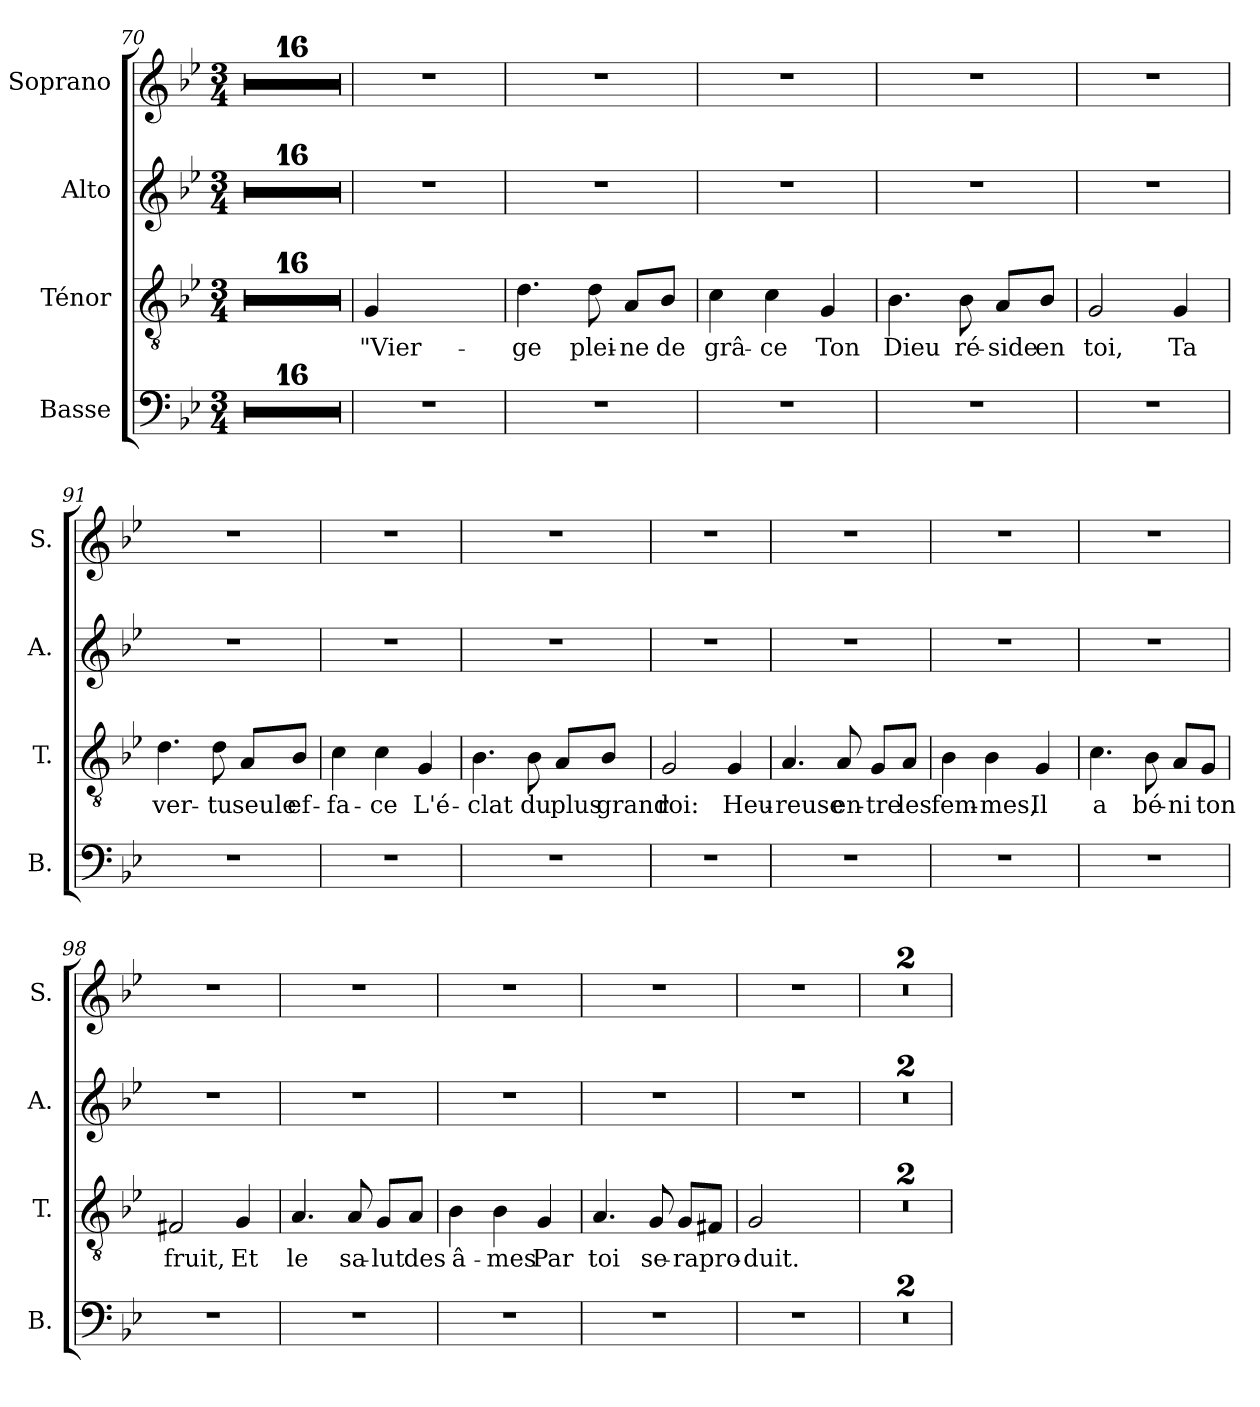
**kern	**kern	**text	**kern	**kern
*part4	*part3	*part3	*part2	*part1
*staff4	*staff3	*staff3	*staff2	*staff1
*I"Basse	*I"Ténor	*	*I"Alto	*I"Soprano
*I'B.	*I'T.	*	*I'A.	*I'S.
*clefF4	*clefGv2	*	*clefG2	*clefG2
*k[b-e-]	*k[b-e-]	*	*k[b-e-]	*k[b-e-]
*M3/4	*M3/4	*	*M3/4	*M3/4
=70	=70	=70	=70	=70
2.r	2.r	.	2.r	2.r
=71	=71	=71	=71	=71
2.r	2.r	.	2.r	2.r
=72	=72	=72	=72	=72
2.r	2.r	.	2.r	2.r
=73	=73	=73	=73	=73
2.r	2.r	.	2.r	2.r
=74	=74	=74	=74	=74
2.r	2.r	.	2.r	2.r
=75	=75	=75	=75	=75
2.r	2.r	.	2.r	2.r
=76	=76	=76	=76	=76
2.r	2.r	.	2.r	2.r
=77	=77	=77	=77	=77
2.r	2.r	.	2.r	2.r
=78	=78	=78	=78	=78
2.r	2.r	.	2.r	2.r
=79	=79	=79	=79	=79
2.r	2.r	.	2.r	2.r
=80	=80	=80	=80	=80
2.r	2.r	.	2.r	2.r
=81	=81	=81	=81	=81
2.r	2.r	.	2.r	2.r
=82	=82	=82	=82	=82
2.r	2.r	.	2.r	2.r
=83	=83	=83	=83	=83
2.r	2.r	.	2.r	2.r
=84	=84	=84	=84	=84
2.r	2.r	.	2.r	2.r
=85	=85	=85	=85	=85
2.r	2.r	.	2.r	2.r
=86	=86	=86	=86	=86
!	!	!LO:LY:b	!	!
2.r	4G/	"Vier-	2.r	2.r
.	2ryy	.	.	.
=87	=87	=87	=87	=87
!	!	!LO:LY:b	!	!
2.r	4.d\	-ge	2.r	2.r
!	!	!LO:LY:b	!	!
.	8d\	plei-	.	.
!	!	!LO:LY:b	!	!
.	8A/L	-ne	.	.
!	!	!LO:LY:b	!	!
.	8B-/J	de	.	.
=88	=88	=88	=88	=88
!	!	!LO:LY:b	!	!
2.r	4c\	grâ-	2.r	2.r
!	!	!LO:LY:b	!	!
.	4c\	-ce	.	.
!	!	!LO:LY:b	!	!
.	4G/	Ton	.	.
=89	=89	=89	=89	=89
!	!	!LO:LY:b	!	!
2.r	4.B-\	Dieu	2.r	2.r
!	!	!LO:LY:b	!	!
.	8B-\	ré-	.	.
!	!	!LO:LY:b	!	!
.	8A/L	-side	.	.
!	!	!LO:LY:b	!	!
.	8B-/J	en	.	.
=90	=90	=90	=90	=90
!	!	!LO:LY:b	!	!
2.r	2G/	toi,	2.r	2.r
!	!	!LO:LY:b	!	!
.	4G/	Ta	.	.
=91	=91	=91	=91	=91
!	!	!LO:LY:b	!	!
2.r	4.d\	ver-	2.r	2.r
!	!	!LO:LY:b	!	!
.	8d\	-tu	.	.
!	!	!LO:LY:b	!	!
.	8A/L	seule	.	.
!	!	!LO:LY:b	!	!
.	8B-/J	ef-	.	.
=92	=92	=92	=92	=92
!	!	!LO:LY:b	!	!
2.r	4c\	-fa-	2.r	2.r
!	!	!LO:LY:b	!	!
.	4c\	-ce	.	.
!	!	!LO:LY:b	!	!
.	4G/	L'é-	.	.
=93	=93	=93	=93	=93
!	!	!LO:LY:b	!	!
2.r	4.B-\	-clat	2.r	2.r
!	!	!LO:LY:b	!	!
.	8B-\	du	.	.
!	!	!LO:LY:b	!	!
.	8A/L	plus	.	.
!	!	!LO:LY:b	!	!
.	8B-/J	grand	.	.
=94	=94	=94	=94	=94
!	!	!LO:LY:b	!	!
2.r	2G/	roi:	2.r	2.r
!	!	!LO:LY:b	!	!
.	4G/	Heu-	.	.
=95	=95	=95	=95	=95
!	!	!LO:LY:b	!	!
2.r	4.A/	-reuse	2.r	2.r
!	!	!LO:LY:b	!	!
.	8A/	en-	.	.
!	!	!LO:LY:b	!	!
.	8G/L	-tre	.	.
!	!	!LO:LY:b	!	!
.	8A/J	les	.	.
=96	=96	=96	=96	=96
!	!	!LO:LY:b	!	!
2.r	4B-\	fem-	2.r	2.r
!	!	!LO:LY:b	!	!
.	4B-\	-mes,	.	.
!	!	!LO:LY:b	!	!
.	4G/	Il	.	.
=97	=97	=97	=97	=97
!	!	!LO:LY:b	!	!
2.r	4.c\	a	2.r	2.r
!	!	!LO:LY:b	!	!
.	8B-\	bé-	.	.
!	!	!LO:LY:b	!	!
.	8A/L	-ni	.	.
!	!	!LO:LY:b	!	!
.	8G/J	ton	.	.
=98	=98	=98	=98	=98
!	!	!LO:LY:b	!	!
2.r	2F#X/	fruit,	2.r	2.r
!	!	!LO:LY:b	!	!
.	4G/	Et	.	.
=99	=99	=99	=99	=99
!	!	!LO:LY:b	!	!
2.r	4.A/	le	2.r	2.r
!	!	!LO:LY:b	!	!
.	8A/	sa-	.	.
!	!	!LO:LY:b	!	!
.	8G/L	-lut	.	.
!	!	!LO:LY:b	!	!
.	8A/J	des	.	.
=100	=100	=100	=100	=100
!	!	!LO:LY:b	!	!
2.r	4B-\	â-	2.r	2.r
!	!	!LO:LY:b	!	!
.	4B-\	-mes	.	.
!	!	!LO:LY:b	!	!
.	4G/	Par	.	.
=101	=101	=101	=101	=101
!	!	!LO:LY:b	!	!
2.r	4.A/	toi	2.r	2.r
!	!	!LO:LY:b	!	!
.	8G/	se-	.	.
!	!	!LO:LY:b	!	!
.	8G/L	-ra	.	.
!	!	!LO:LY:b	!	!
.	8F#X/J	pro-	.	.
=102	=102	=102	=102	=102
!	!	!LO:LY:b	!	!
2.r	2G/	-duit.	2.r	2.r
.	4ryy	.	.	.
=103	=103	=103	=103	=103
2.r	2.r	.	2.r	2.r
=104	=104	=104	=104	=104
2.r	2.r	.	2.r	2.r
=	=	=	=	=
*-	*-	*-	*-	*-
